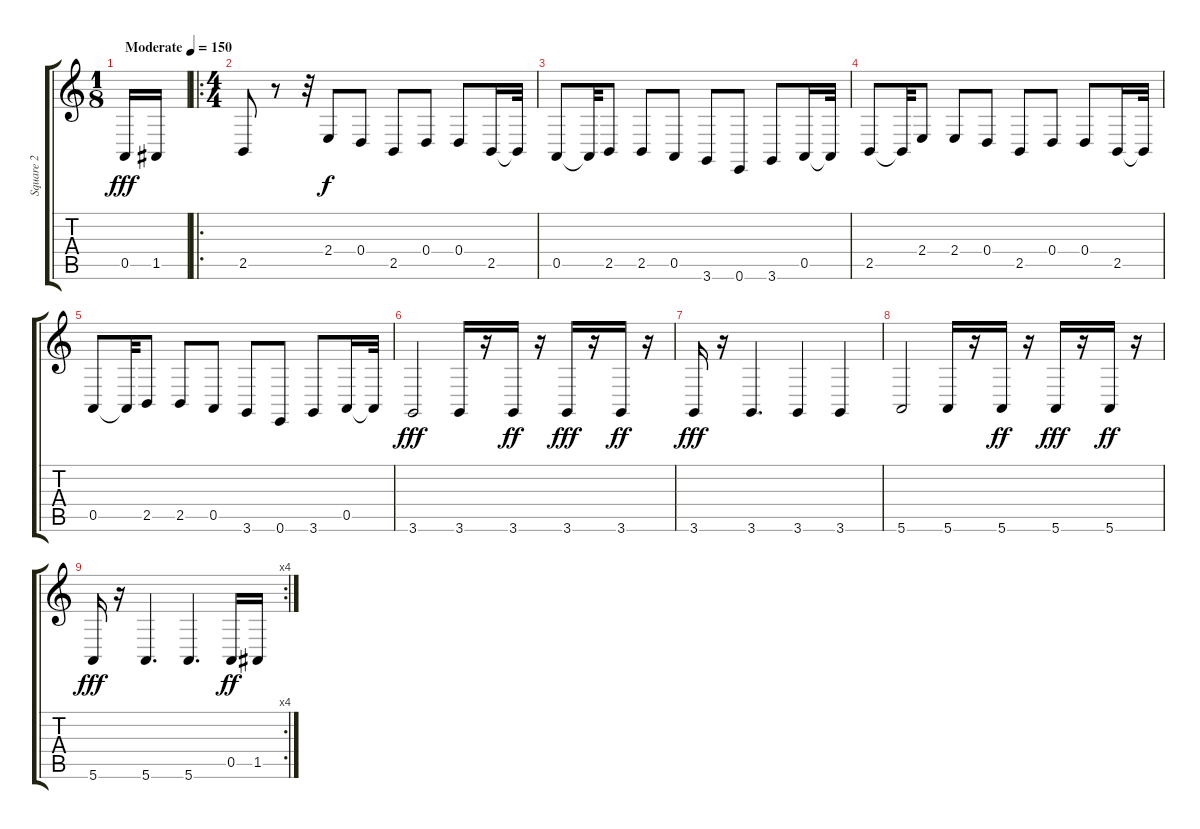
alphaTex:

\track ("Square 2" "Square 2") {instrument lead1square}
\staff {score tabs}
\tuning (E4 B3 G3 D3 A2 E2) {hide}
\ts (1 8)
\tempo (150 "Moderate")
\clef g2
\ks c
0.5.16{dy fff instrument lead1square} 1.5.16 |
\ro
\ts (4 4)
2.5.8 r.8 r.32 2.4.8{dy f} 0.4.8 2.5.8 0.4.8 0.4.8 2.5.16 2.5{t}.32 |
0.5.8 0.5{t}.32 2.5.8 2.5.8 0.5.8 3.6.8 0.6.8 3.6.8 0.5.16 0.5{t}.32 |
2.5.8 2.5{t}.32 2.4.8 2.4.8 0.4.8 2.5.8 0.4.8 0.4.8 2.5.16 2.5{t}.32 |
0.5.8 0.5{t}.32 2.5.8 2.5.8 0.5.8 3.6.8 0.6.8 3.6.8 0.5.16 0.5{t}.32 |
3.6.2{dy fff} 3.6.16 r.16 3.6.16{dy ff} r.16 3.6.16{dy fff} r.16 3.6.16{dy ff} r.16 |
3.6.16{dy fff} r.16 3.6.4{d} 3.6.4 3.6.4 |
5.6.2 5.6.16 r.16 5.6.16{dy ff} r.16 5.6.16{dy fff} r.16 5.6.16{dy ff} r.16 |
\rc 4
5.6.16{dy fff} r.16 5.6.4{d} 5.6.4{d} 0.5.16{dy ff} 1.5.16
